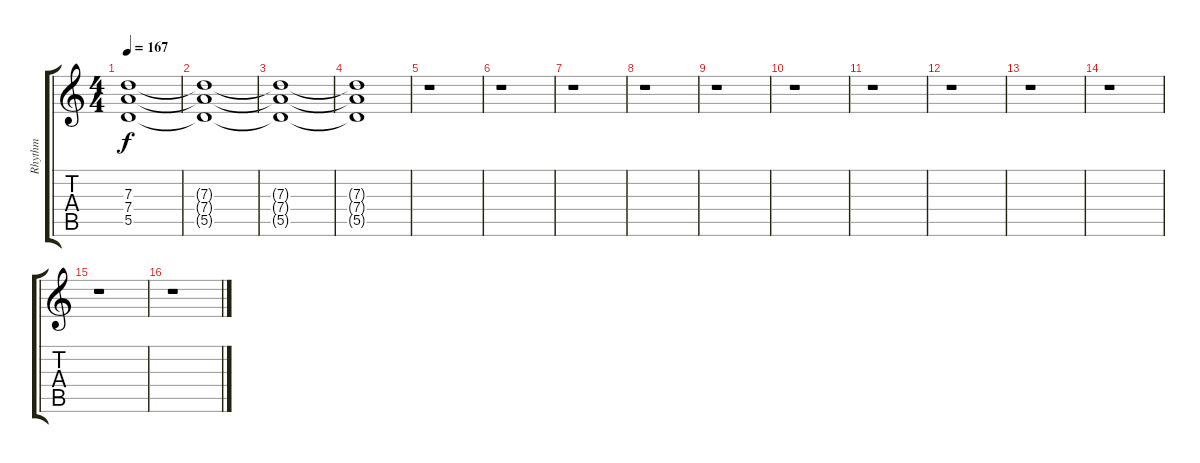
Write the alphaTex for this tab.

\track ("Rhythm" "Rhythm") {instrument distortionguitar}
\staff {score tabs}
\tuning (E4 B3 G3 D3 A2 E2) {hide}
\ts (4 4)
\tempo 167
\clef g2
\ks c
(7.3{t} 7.4{t} 5.5{t}).1{dy f} |
(7.3{t} 7.4{t} 5.5{t}).1 |
(7.3{t} 7.4{t} 5.5{t}).1 |
(7.3{t} 7.4{t} 5.5{t}).1 |
r.1 |
r.1 |
r.1 |
r.1 |
r.1 |
r.1 |
r.1 |
r.1 |
r.1 |
r.1 |
r.1 |
r.1
